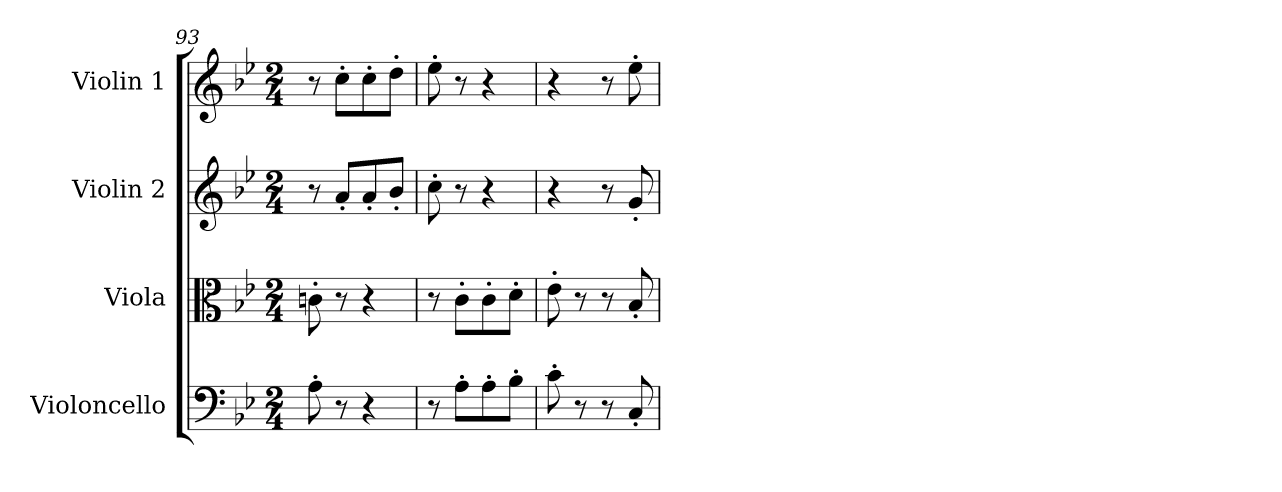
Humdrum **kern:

**kern	**kern	**kern	**kern
*part4	*part3	*part2	*part1
*staff4	*staff3	*staff2	*staff1
*I"Violoncello	*I"Viola	*I"Violin 2	*I"Violin 1
*I'Vc	*I'Vla	*I'Vln	*I'Vln
*clefF4	*clefC3	*clefG2	*clefG2
*k[b-e-]	*k[b-e-]	*k[b-e-]	*k[b-e-]
*M2/4	*M2/4	*M2/4	*M2/4
=93	=93	=93	=93
8A'\	8cn'\	8r	8r
8r	8r	8a'/L	8cc'\L
4r	4r	8a'/	8cc'\
.	.	8b-'/J	8dd'\J
=94	=94	=94	=94
8r	8r	8cc'\	8ee-'\
8A'\L	8c'\L	8r	8r
8A'\	8c'\	4r	4r
8B-'\J	8d'\J	.	.
=95	=95	=95	=95
8c'\	8e-'\	4r	4r
8r	8r	.	.
8r	8r	8r	8r
8C'/	8B-'/	8g'/	8ee-'\
=	=	=	=
*-	*-	*-	*-
